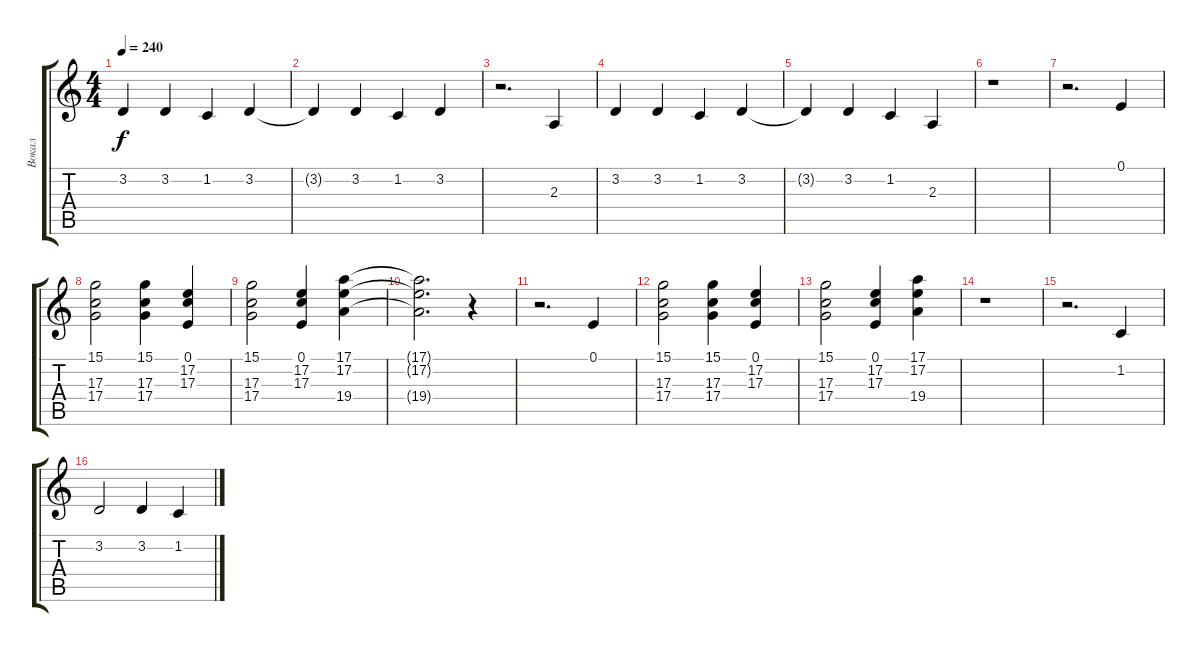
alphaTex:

\track ("Вокал" "Вокал") {instrument lead1square}
\staff {score tabs}
\tuning (E4 B3 G3 D3 A2 E2) {hide}
\ts (4 4)
\tempo 240
\clef g2
\ks c
3.2{t}.4{dy f} 3.2.4 1.2.4 3.2.4 |
3.2{t}.4 3.2.4 1.2.4 3.2.4 |
r.2{d} 2.3.4 |
3.2.4 3.2.4 1.2.4 3.2.4 |
3.2{t}.4 3.2.4 1.2.4 2.3.4 |
r.1 |
r.2{d} 0.1.4 |
(15.1 17.3 17.4).2 (15.1 17.3 17.4).4 (0.1 17.2 17.3).4 |
(15.1 17.3 17.4).2 (0.1 17.2 17.3).4 (17.1 17.2 19.4).4 |
(17.1{t} 17.2{t} 19.4{t}).2{d} r.4 |
r.2{d} 0.1.4 |
(15.1 17.3 17.4).2 (15.1 17.3 17.4).4 (0.1 17.2 17.3).4 |
(15.1 17.3 17.4).2 (0.1 17.2 17.3).4 (17.1 17.2 19.4).4 |
r.1 |
r.2{d} 1.2.4 |
3.2.2 3.2.4 1.2.4
